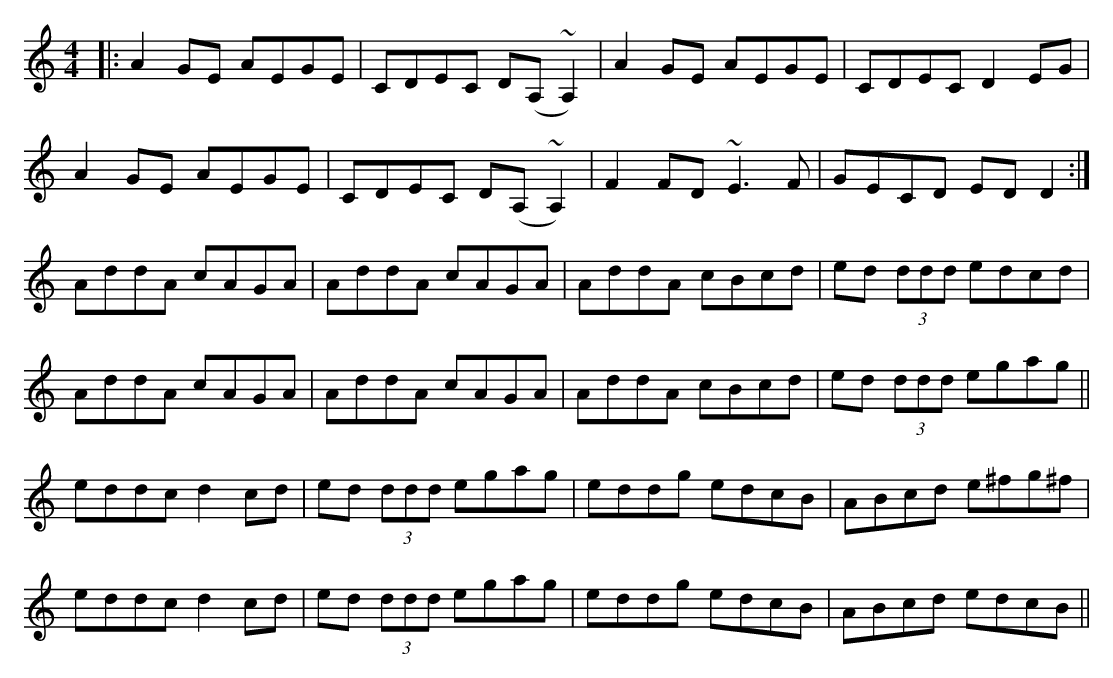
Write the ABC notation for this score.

X:1
M:4/4
K:Amin
|:A2GE AEGE|CDEC D(A,~A,2)|A2GE AEGE|CDEC D2EG|
A2GE AEGE|CDEC D(A,~A,2)|F2FD ~E3F|GECD EDD2:|
AddA cAGA|AddA cAGA|AddA cBcd|ed (3ddd edcd|
AddA cAGA|AddA cAGA|AddA cBcd|ed (3ddd egag||
eddc d2cd|ed (3ddd egag|eddg edcB|ABcd e^fg^f|
eddc d2cd|ed (3ddd egag|eddg edcB|ABcd edcB||
